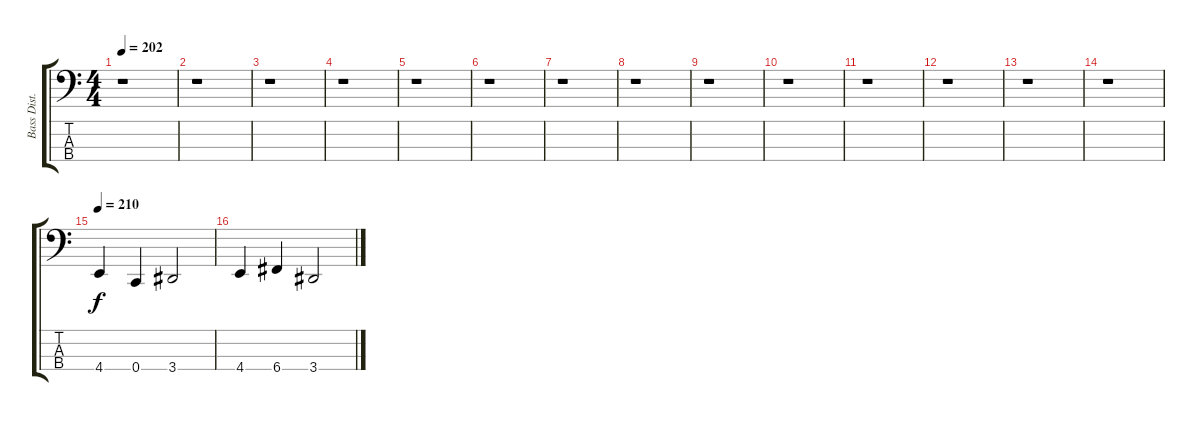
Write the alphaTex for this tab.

\track ("Bass Dist." "Bass Dist.") {instrument distortionguitar}
\staff {score tabs}
\tuning (F2 C2 G1 C1) {hide}
\ts (4 4)
\tempo 202
\clef f4
\ks c
r.1{dy f} |
r.1 |
r.1 |
r.1 |
r.1 |
r.1 |
r.1 |
r.1 |
r.1 |
r.1 |
r.1 |
r.1 |
r.1 |
r.1 |
\section ("" "")
\tempo 210
4.4.4 0.4.4 3.4.2 |
4.4.4 6.4.4 3.4.2
